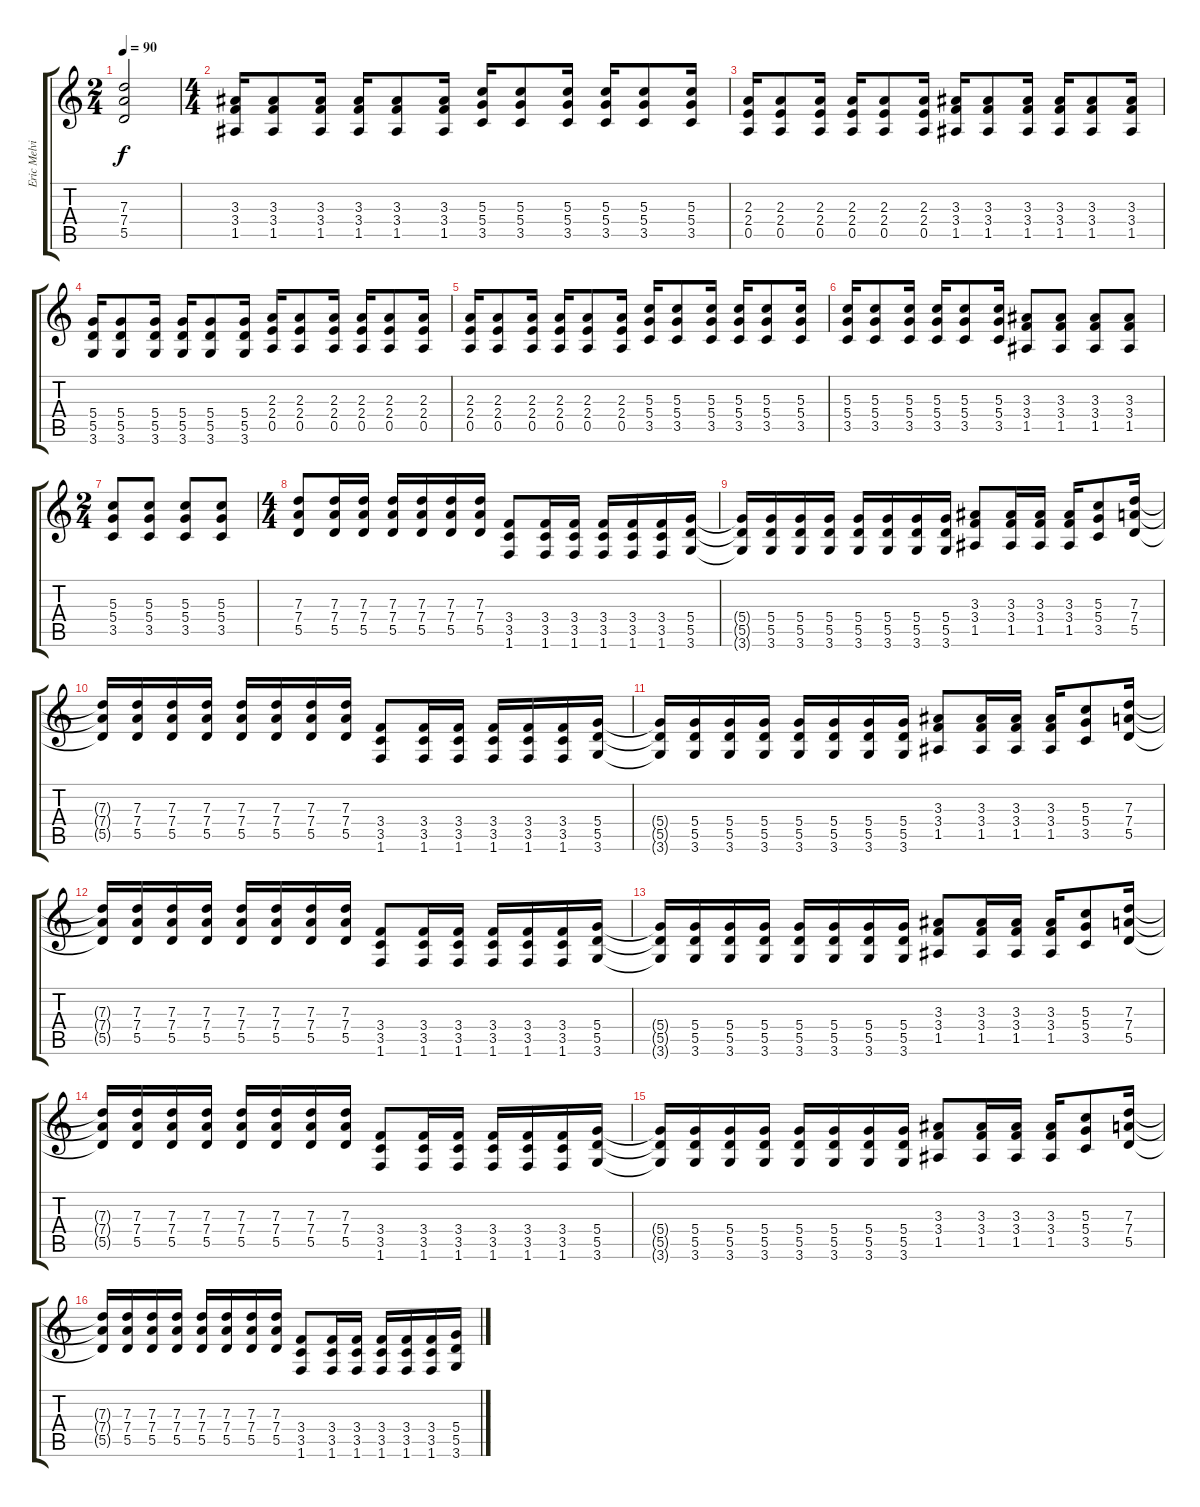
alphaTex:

\track ("Eric Melvin" "Eric Melvi") {instrument distortionguitar}
\staff {score tabs}
\tuning (E4 B3 G3 D3 A2 E2) {hide}
\ts (2 4)
\tempo 90
\clef g2
\ks c
(7.3 7.4 5.5).2{dy f} |
\ts (4 4)
(3.3 3.4 1.5).16 (3.3 3.4 1.5).8 (3.3 3.4 1.5).16 (3.3 3.4 1.5).16 (3.3 3.4 1.5).8 (3.3 3.4 1.5).16 (5.3 5.4 3.5).16 (5.3 5.4 3.5).8 (5.3 5.4 3.5).16 (5.3 5.4 3.5).16 (5.3 5.4 3.5).8 (5.3 5.4 3.5).16 |
(2.3 2.4 0.5).16 (2.3 2.4 0.5).8 (2.3 2.4 0.5).16 (2.3 2.4 0.5).16 (2.3 2.4 0.5).8 (2.3 2.4 0.5).16 (3.3 3.4 1.5).16 (3.3 3.4 1.5).8 (3.3 3.4 1.5).16 (3.3 3.4 1.5).16 (3.3 3.4 1.5).8 (3.3 3.4 1.5).16 |
(5.4 5.5 3.6).16 (5.4 5.5 3.6).8 (5.4 5.5 3.6).16 (5.4 5.5 3.6).16 (5.4 5.5 3.6).8 (5.4 5.5 3.6).16 (2.3 2.4 0.5).16 (2.3 2.4 0.5).8 (2.3 2.4 0.5).16 (2.3 2.4 0.5).16 (2.3 2.4 0.5).8 (2.3 2.4 0.5).16 |
(2.3 2.4 0.5).16 (2.3 2.4 0.5).8 (2.3 2.4 0.5).16 (2.3 2.4 0.5).16 (2.3 2.4 0.5).8 (2.3 2.4 0.5).16 (5.3 5.4 3.5).16 (5.3 5.4 3.5).8 (5.3 5.4 3.5).16 (5.3 5.4 3.5).16 (5.3 5.4 3.5).8 (5.3 5.4 3.5).16 |
(5.3 5.4 3.5).16 (5.3 5.4 3.5).8 (5.3 5.4 3.5).16 (5.3 5.4 3.5).16 (5.3 5.4 3.5).8 (5.3 5.4 3.5).16 (3.3 3.4 1.5).8 (3.3 3.4 1.5).8 (3.3 3.4 1.5).8 (3.3 3.4 1.5).8 |
\ts (2 4)
(5.3 5.4 3.5).8 (5.3 5.4 3.5).8 (5.3 5.4 3.5).8 (5.3 5.4 3.5).8 |
\ts (4 4)
(7.3 7.4 5.5).8 (7.3 7.4 5.5).16 (7.3 7.4 5.5).16 (7.3 7.4 5.5).16 (7.3 7.4 5.5).16 (7.3 7.4 5.5).16 (7.3 7.4 5.5).16 (3.4 3.5 1.6).8 (3.4 3.5 1.6).16 (3.4 3.5 1.6).16 (3.4 3.5 1.6).16 (3.4 3.5 1.6).16 (3.4 3.5 1.6).16 (5.4 5.5 3.6).16 |
(5.4{t} 5.5{t} 3.6{t}).16 (5.4 5.5 3.6).16 (5.4 5.5 3.6).16 (5.4 5.5 3.6).16 (5.4 5.5 3.6).16 (5.4 5.5 3.6).16 (5.4 5.5 3.6).16 (5.4 5.5 3.6).16 (3.3 3.4 1.5).8 (3.3 3.4 1.5).16 (3.3 3.4 1.5).16 (3.3 3.4 1.5).16 (5.3 5.4 3.5).8 (7.3 7.4 5.5).16 |
(7.3{t} 7.4{t} 5.5{t}).16 (7.3 7.4 5.5).16 (7.3 7.4 5.5).16 (7.3 7.4 5.5).16 (7.3 7.4 5.5).16 (7.3 7.4 5.5).16 (7.3 7.4 5.5).16 (7.3 7.4 5.5).16 (3.4 3.5 1.6).8 (3.4 3.5 1.6).16 (3.4 3.5 1.6).16 (3.4 3.5 1.6).16 (3.4 3.5 1.6).16 (3.4 3.5 1.6).16 (5.4 5.5 3.6).16 |
(5.4{t} 5.5{t} 3.6{t}).16 (5.4 5.5 3.6).16 (5.4 5.5 3.6).16 (5.4 5.5 3.6).16 (5.4 5.5 3.6).16 (5.4 5.5 3.6).16 (5.4 5.5 3.6).16 (5.4 5.5 3.6).16 (3.3 3.4 1.5).8 (3.3 3.4 1.5).16 (3.3 3.4 1.5).16 (3.3 3.4 1.5).16 (5.3 5.4 3.5).8 (7.3 7.4 5.5).16 |
(7.3{t} 7.4{t} 5.5{t}).16 (7.3 7.4 5.5).16 (7.3 7.4 5.5).16 (7.3 7.4 5.5).16 (7.3 7.4 5.5).16 (7.3 7.4 5.5).16 (7.3 7.4 5.5).16 (7.3 7.4 5.5).16 (3.4 3.5 1.6).8 (3.4 3.5 1.6).16 (3.4 3.5 1.6).16 (3.4 3.5 1.6).16 (3.4 3.5 1.6).16 (3.4 3.5 1.6).16 (5.4 5.5 3.6).16 |
(5.4{t} 5.5{t} 3.6{t}).16 (5.4 5.5 3.6).16 (5.4 5.5 3.6).16 (5.4 5.5 3.6).16 (5.4 5.5 3.6).16 (5.4 5.5 3.6).16 (5.4 5.5 3.6).16 (5.4 5.5 3.6).16 (3.3 3.4 1.5).8 (3.3 3.4 1.5).16 (3.3 3.4 1.5).16 (3.3 3.4 1.5).16 (5.3 5.4 3.5).8 (7.3 7.4 5.5).16 |
(7.3{t} 7.4{t} 5.5{t}).16 (7.3 7.4 5.5).16 (7.3 7.4 5.5).16 (7.3 7.4 5.5).16 (7.3 7.4 5.5).16 (7.3 7.4 5.5).16 (7.3 7.4 5.5).16 (7.3 7.4 5.5).16 (3.4 3.5 1.6).8 (3.4 3.5 1.6).16 (3.4 3.5 1.6).16 (3.4 3.5 1.6).16 (3.4 3.5 1.6).16 (3.4 3.5 1.6).16 (5.4 5.5 3.6).16 |
(5.4{t} 5.5{t} 3.6{t}).16 (5.4 5.5 3.6).16 (5.4 5.5 3.6).16 (5.4 5.5 3.6).16 (5.4 5.5 3.6).16 (5.4 5.5 3.6).16 (5.4 5.5 3.6).16 (5.4 5.5 3.6).16 (3.3 3.4 1.5).8 (3.3 3.4 1.5).16 (3.3 3.4 1.5).16 (3.3 3.4 1.5).16 (5.3 5.4 3.5).8 (7.3 7.4 5.5).16 |
(7.3{t} 7.4{t} 5.5{t}).16 (7.3 7.4 5.5).16 (7.3 7.4 5.5).16 (7.3 7.4 5.5).16 (7.3 7.4 5.5).16 (7.3 7.4 5.5).16 (7.3 7.4 5.5).16 (7.3 7.4 5.5).16 (3.4 3.5 1.6).8 (3.4 3.5 1.6).16 (3.4 3.5 1.6).16 (3.4 3.5 1.6).16 (3.4 3.5 1.6).16 (3.4 3.5 1.6).16 (5.4 5.5 3.6).16
